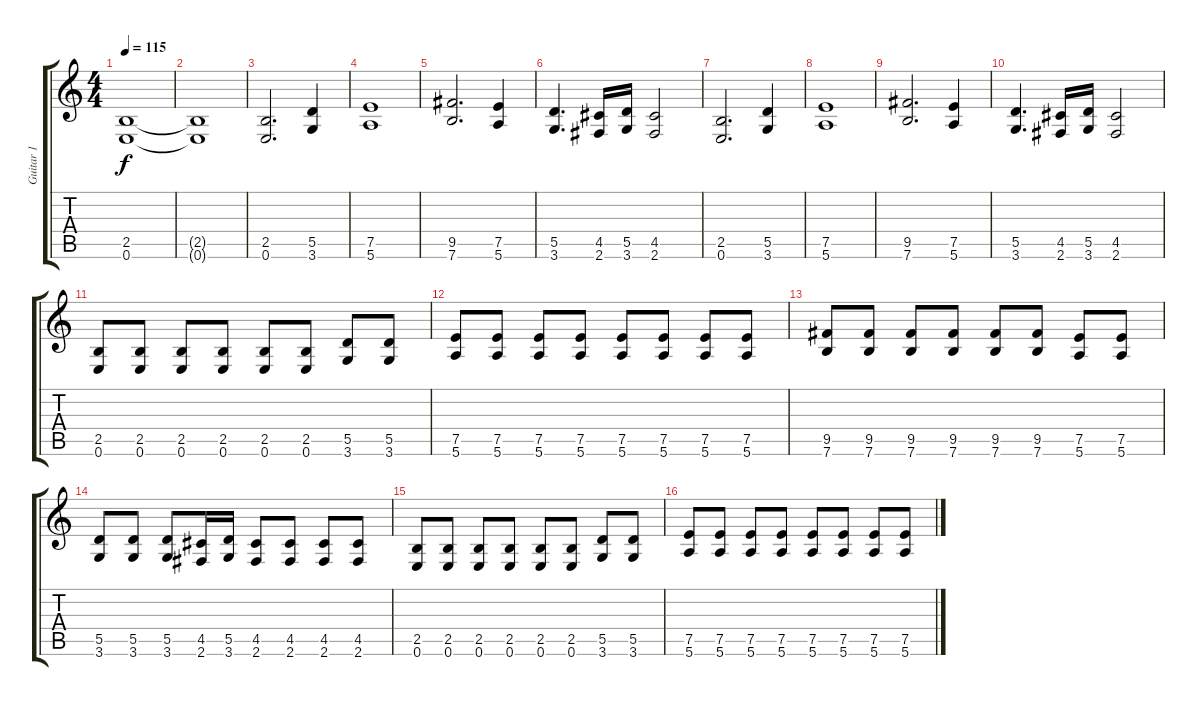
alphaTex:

\track ("Guitar 1" "Guitar 1") {instrument distortionguitar}
\staff {score tabs}
\tuning (E4 B3 G3 D3 A2 E2) {hide}
\ts (4 4)
\tempo 115
\clef g2
\ks c
(2.5{t} 0.6{t}).1{dy f} |
(2.5{t} 0.6{t}).1 |
(2.5 0.6).2{d} (5.5 3.6).4 |
(7.5 5.6).1 |
(9.5 7.6).2{d} (7.5 5.6).4 |
(5.5 3.6).4{d} (4.5 2.6).16 (5.5 3.6).16 (4.5 2.6).2 |
(2.5 0.6).2{d} (5.5 3.6).4 |
(7.5 5.6).1 |
(9.5 7.6).2{d} (7.5 5.6).4 |
(5.5 3.6).4{d} (4.5 2.6).16 (5.5 3.6).16 (4.5 2.6).2 |
(2.5 0.6).8 (2.5 0.6).8 (2.5 0.6).8 (2.5 0.6).8 (2.5 0.6).8 (2.5 0.6).8 (5.5 3.6).8 (5.5 3.6).8 |
(7.5 5.6).8 (7.5 5.6).8 (7.5 5.6).8 (7.5 5.6).8 (7.5 5.6).8 (7.5 5.6).8 (7.5 5.6).8 (7.5 5.6).8 |
(9.5 7.6).8 (9.5 7.6).8 (9.5 7.6).8 (9.5 7.6).8 (9.5 7.6).8 (9.5 7.6).8 (7.5 5.6).8 (7.5 5.6).8 |
(5.5 3.6).8 (5.5 3.6).8 (5.5 3.6).8 (4.5 2.6).16 (5.5 3.6).16 (4.5 2.6).8 (4.5 2.6).8 (4.5 2.6).8 (4.5 2.6).8 |
(2.5 0.6).8 (2.5 0.6).8 (2.5 0.6).8 (2.5 0.6).8 (2.5 0.6).8 (2.5 0.6).8 (5.5 3.6).8 (5.5 3.6).8 |
(7.5 5.6).8 (7.5 5.6).8 (7.5 5.6).8 (7.5 5.6).8 (7.5 5.6).8 (7.5 5.6).8 (7.5 5.6).8 (7.5 5.6).8
